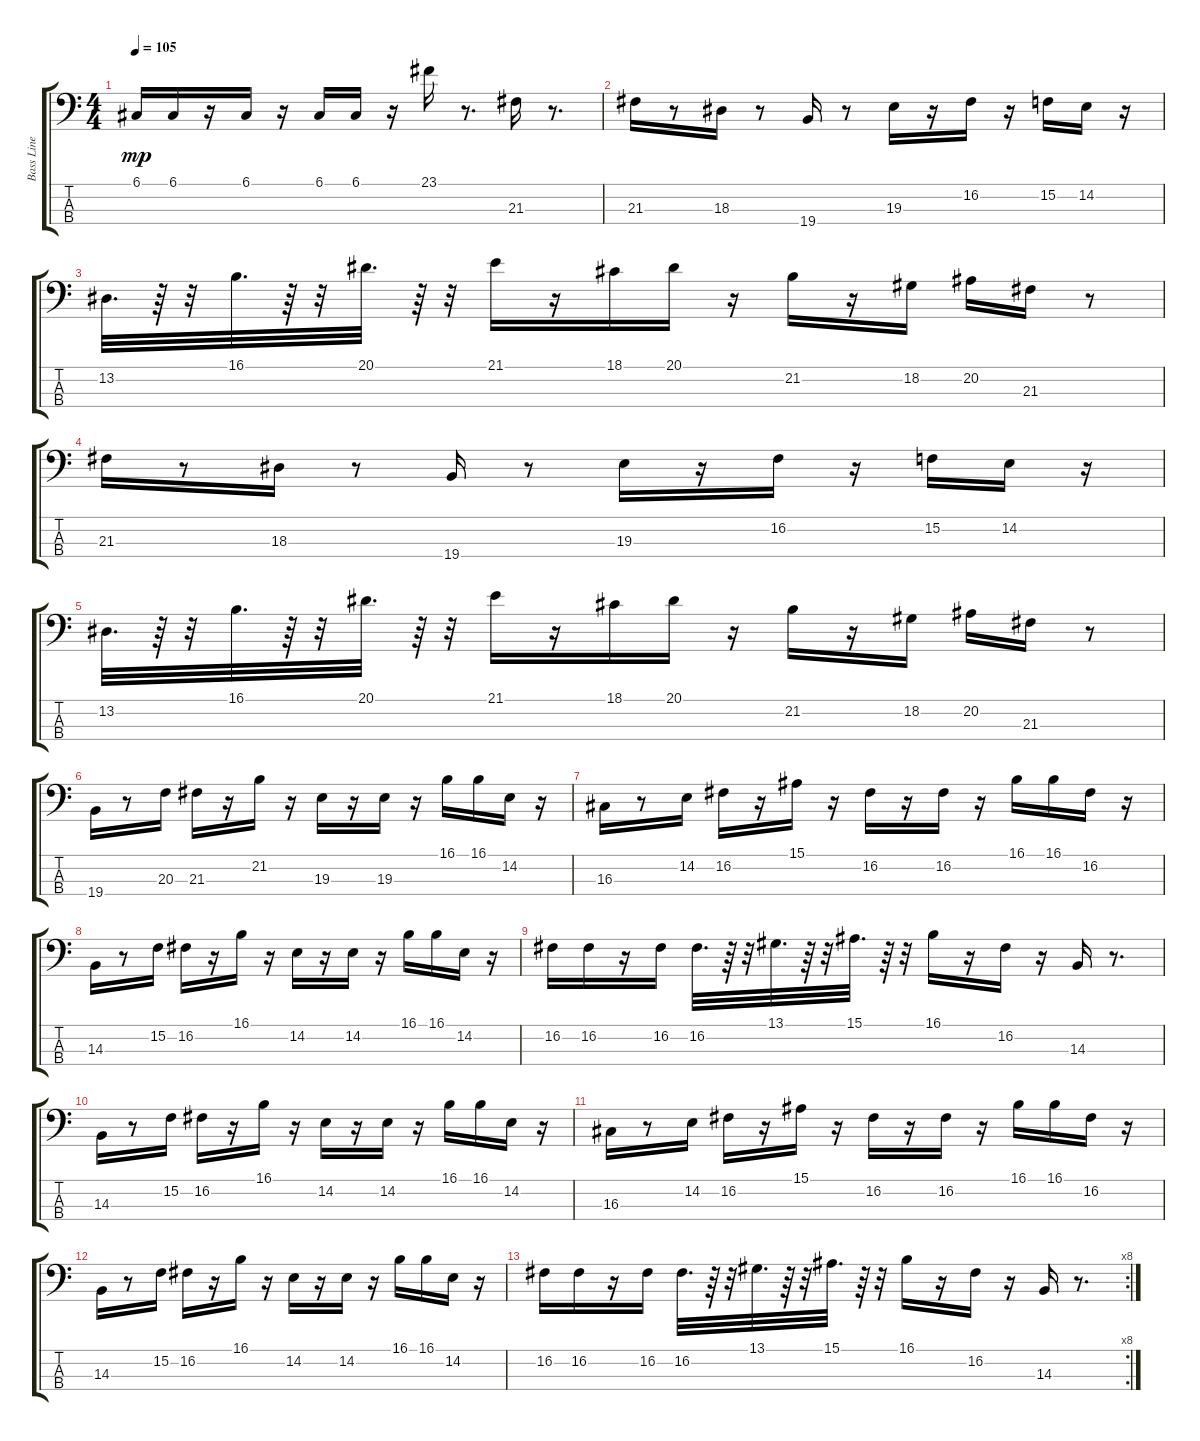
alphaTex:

\track ("Bass Line" "Bass Line") {instrument synthbass1}
\staff {score tabs}
\tuning (G1 D1 A0 E0) {hide}
\ts (4 4)
\tempo 105
\clef f4
\ks c
6.1.16{dy mp} 6.1.16 r.16 6.1.16 r.16 6.1.16 6.1.16 r.16 23.1.16 r.8{d} 21.3.16 r.8{d} |
21.3.16 r.8 18.3.16 r.8 19.4.16 r.8 19.3.16 r.16 16.2.16 r.16 15.2.16 14.2.16 r.16 |
13.2.32{d} r.64 r.32 16.1.32{d} r.64 r.32 20.1.32{d} r.64 r.32 21.1.16 r.16 18.1.16 20.1.16 r.16 21.2.16 r.16 18.2.16 20.2.16 21.3.16 r.8 |
21.3.16 r.8 18.3.16 r.8 19.4.16 r.8 19.3.16 r.16 16.2.16 r.16 15.2.16 14.2.16 r.16 |
13.2.32{d} r.64 r.32 16.1.32{d} r.64 r.32 20.1.32{d} r.64 r.32 21.1.16 r.16 18.1.16 20.1.16 r.16 21.2.16 r.16 18.2.16 20.2.16 21.3.16 r.8 |
19.4.16 r.8 20.3.16 21.3.16 r.16 21.2.16 r.16 19.3.16 r.16 19.3.16 r.16 16.1.16 16.1.16 14.2.16 r.16 |
16.3.16 r.8 14.2.16 16.2.16 r.16 15.1.16 r.16 16.2.16 r.16 16.2.16 r.16 16.1.16 16.1.16 16.2.16 r.16 |
14.3.16 r.8 15.2.16 16.2.16 r.16 16.1.16 r.16 14.2.16 r.16 14.2.16 r.16 16.1.16 16.1.16 14.2.16 r.16 |
16.2.16 16.2.16 r.16 16.2.16 16.2.32{d} r.64 r.32 13.1.32{d} r.64 r.32 15.1.32{d} r.64 r.32 16.1.16 r.16 16.2.16 r.16 14.3.16 r.8{d} |
14.3.16 r.8 15.2.16 16.2.16 r.16 16.1.16 r.16 14.2.16 r.16 14.2.16 r.16 16.1.16 16.1.16 14.2.16 r.16 |
16.3.16 r.8 14.2.16 16.2.16 r.16 15.1.16 r.16 16.2.16 r.16 16.2.16 r.16 16.1.16 16.1.16 16.2.16 r.16 |
14.3.16 r.8 15.2.16 16.2.16 r.16 16.1.16 r.16 14.2.16 r.16 14.2.16 r.16 16.1.16 16.1.16 14.2.16 r.16 |
\rc 8
16.2.16 16.2.16 r.16 16.2.16 16.2.32{d} r.64 r.32 13.1.32{d} r.64 r.32 15.1.32{d} r.64 r.32 16.1.16 r.16 16.2.16 r.16 14.3.16 r.8{d}
